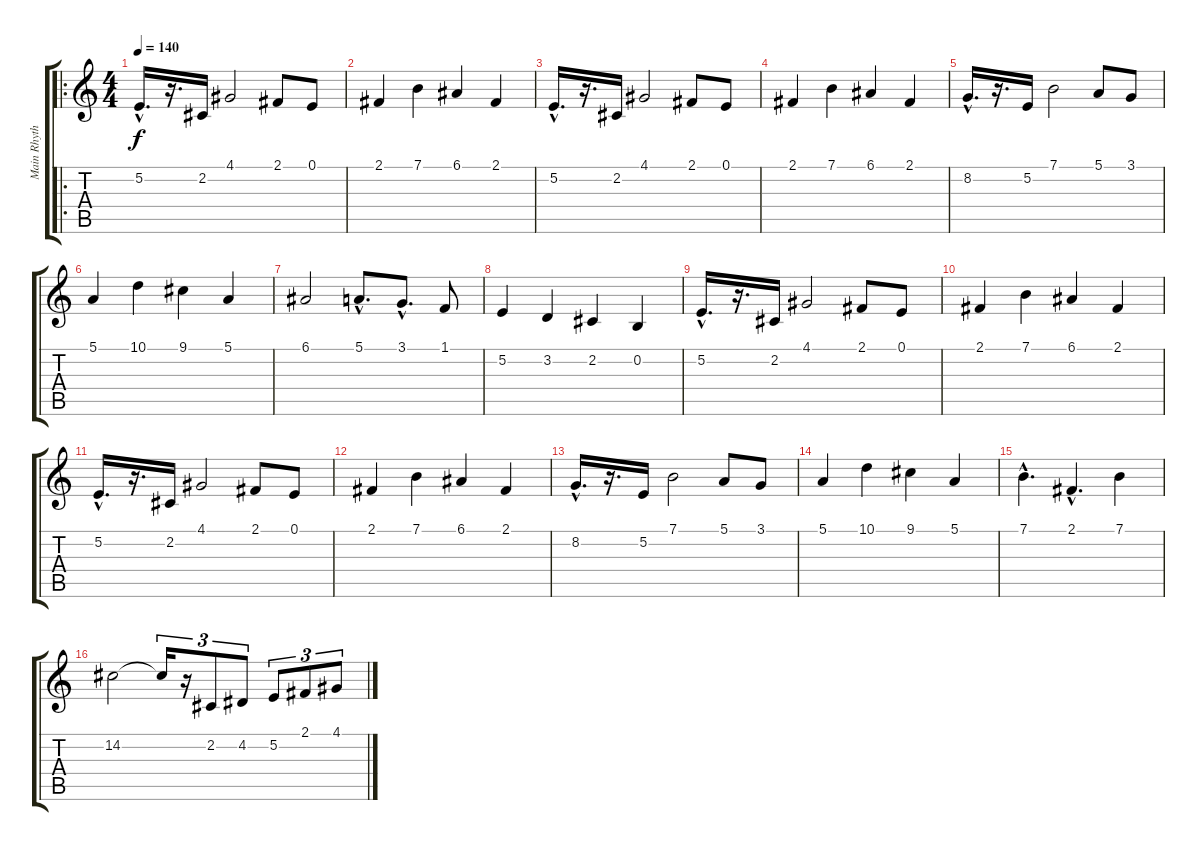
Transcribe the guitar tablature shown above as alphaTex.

\track ("Main Rhythm" "Main Rhyth") {instrument flute}
\staff {score tabs}
\tuning (E4 B3 G3 D3 A2 E2) {hide}
\ro
\ts (4 4)
\tempo 140
\clef g2
\ks c
5.2{hac}.16{d dy f instrument flute} r.16{d} 2.2.16 4.1.2 2.1.8 0.1.8 |
2.1.4 7.1.4 6.1.4 2.1.4 |
5.2{hac}.16{d} r.16{d} 2.2.16 4.1.2 2.1.8 0.1.8 |
2.1.4 7.1.4 6.1.4 2.1.4 |
8.2{hac}.16{d} r.16{d} 5.2.16 7.1.2 5.1.8 3.1.8 |
5.1.4 10.1.4 9.1.4 5.1.4 |
6.1.2 5.1{hac}.8{d} 3.1{hac}.8{d} 1.1.8 |
5.2.4 3.2.4 2.2.4 0.2.4 |
5.2{hac}.16{d} r.16{d} 2.2.16 4.1.2 2.1.8 0.1.8 |
2.1.4 7.1.4 6.1.4 2.1.4 |
5.2{hac}.16{d} r.16{d} 2.2.16 4.1.2 2.1.8 0.1.8 |
2.1.4 7.1.4 6.1.4 2.1.4 |
8.2{hac}.16{d} r.16{d} 5.2.16 7.1.2 5.1.8 3.1.8 |
5.1.4 10.1.4 9.1.4 5.1.4 |
7.1{hac}.4{d} 2.1{hac}.4{d} 7.1.4 |
14.2.2 14.2{t}.16{tu (3 2)} r.16{tu (3 2)} 2.2.8{tu (3 2)} 4.2.8{tu (3 2)} 5.2.8{tu (3 2)} 2.1.8{tu (3 2)} 4.1.8{tu (3 2)}
